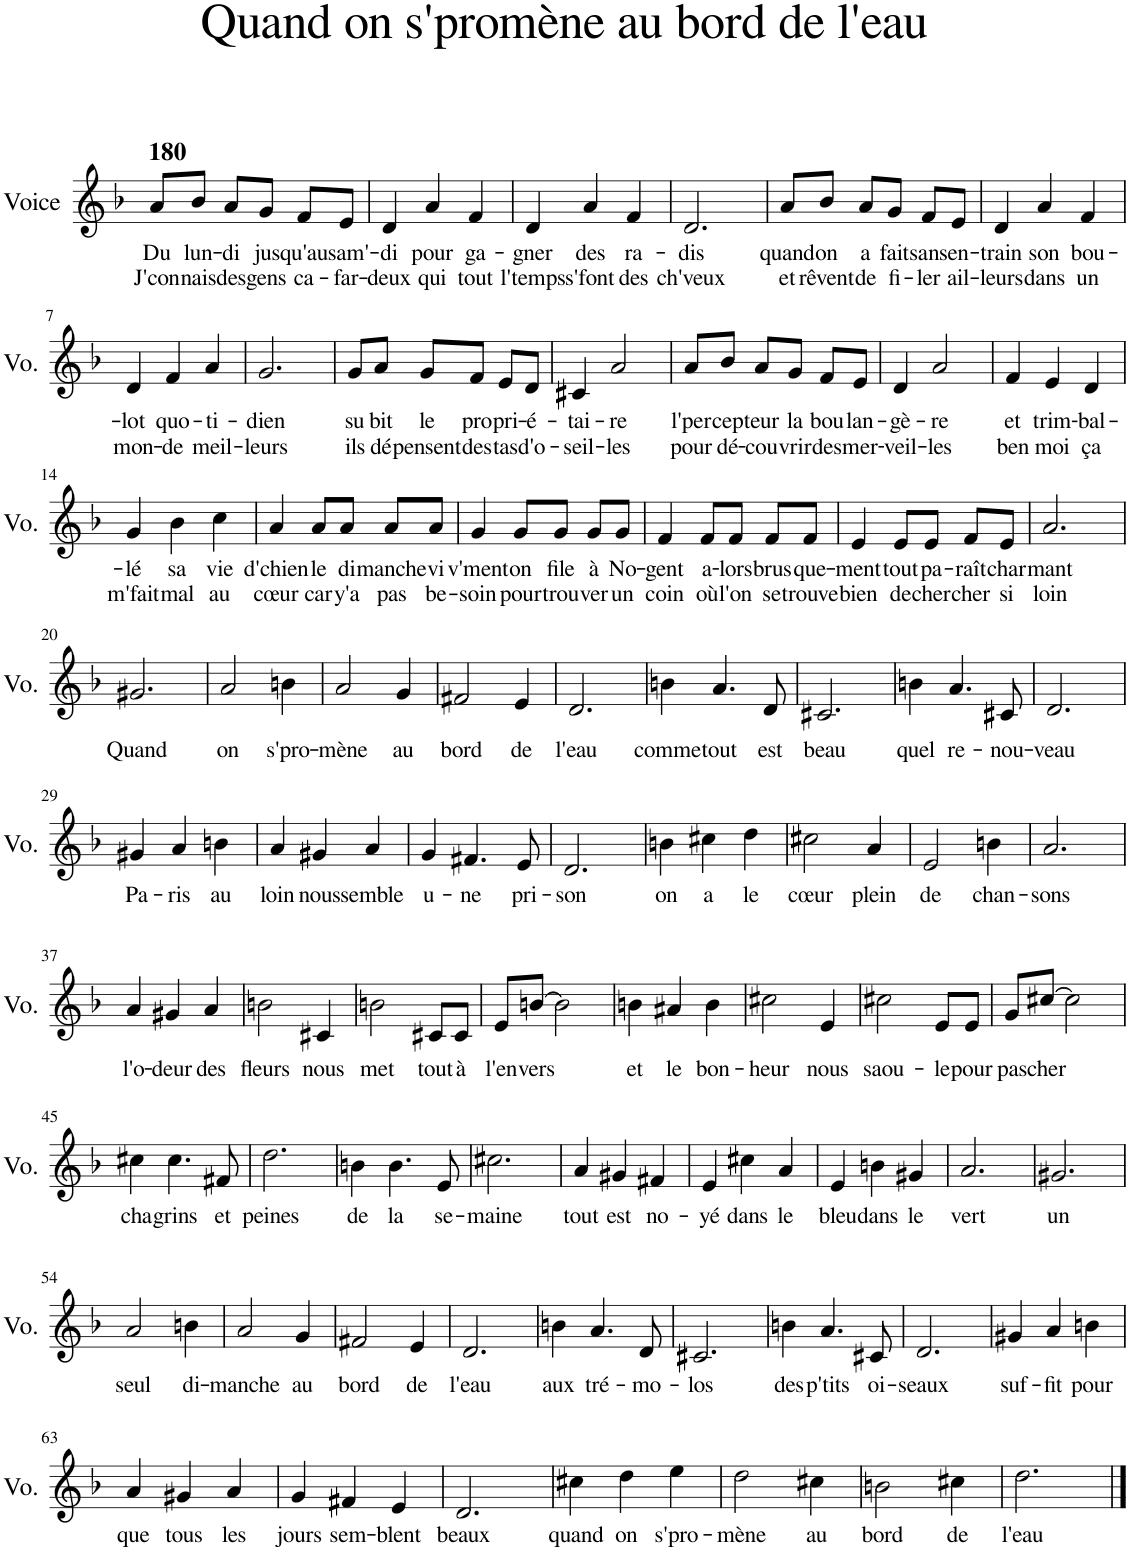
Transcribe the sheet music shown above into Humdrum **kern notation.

**kern	**text	**text
*part1	*part1	*part1
*staff1	*staff1	*staff1
*I"Voice	*	*
*I'Vo.	*	*
*clefG2	*	*
*k[b-]	*	*
=1	=1	=1
!LO:TX:a:B:t=180	!	!
!	!LO:LY:b	!LO:LY:b
8a/L	Du	J'con-
!	!LO:LY:b	!LO:LY:b
8b-/J	lun-	-nais
!	!LO:LY:b	!LO:LY:b
8a/L	-di	des
!	!LO:LY:b	!LO:LY:b
8g/J	jus-	gens
!	!LO:LY:b	!LO:LY:b
8f/L	-qu'au	ca-
!	!LO:LY:b	!LO:LY:b
8e/J	sam'-	-far-
=2	=2	=2
!	!LO:LY:b	!LO:LY:b
4d/	-di	-deux
!	!LO:LY:b	!LO:LY:b
4a/	pour	qui
!	!LO:LY:b	!LO:LY:b
4f/	ga-	tout
=3	=3	=3
!	!LO:LY:b	!LO:LY:b
4d/	-gner	l'temps
!	!LO:LY:b	!LO:LY:b
4a/	des	s'font
!	!LO:LY:b	!LO:LY:b
4f/	ra-	des
=4	=4	=4
!	!LO:LY:b	!LO:LY:b
2.d/	-dis	ch'veux
=5	=5	=5
!	!LO:LY:b	!LO:LY:b
8a/L	quand	et
!	!LO:LY:b	!LO:LY:b
8b-/J	on	rêvent
!	!LO:LY:b	!LO:LY:b
8a/L	a	de
!	!LO:LY:b	!LO:LY:b
8g/J	fait	fi-
!	!LO:LY:b	!LO:LY:b
8f/L	sans	-ler
!	!LO:LY:b	!LO:LY:b
8e/J	en-	ail-
=6	=6	=6
!	!LO:LY:b	!LO:LY:b
4d/	-train	-leurs
!	!LO:LY:b	!LO:LY:b
4a/	son	dans
!	!LO:LY:b	!LO:LY:b
4f/	bou-	un
!!LO:LB:g=z
=7	=7	=7
!	!LO:LY:b	!LO:LY:b
4d/	-lot	mon-
!	!LO:LY:b	!LO:LY:b
4f/	quo-	-de
!	!LO:LY:b	!LO:LY:b
4a/	-ti-	meil-
=8	=8	=8
!	!LO:LY:b	!LO:LY:b
2.g/	-dien	-leurs
=9	=9	=9
!	!LO:LY:b	!LO:LY:b
8g/L	su-	ils
!	!LO:LY:b	!LO:LY:b
8a/J	-bit	dé-
!	!LO:LY:b	!LO:LY:b
8g/L	le	-pensent
!	!LO:LY:b	!LO:LY:b
8f/J	pro-	des
!	!LO:LY:b	!LO:LY:b
8e/L	-pri-	tas
!	!LO:LY:b	!LO:LY:b
8d/J	-é-	d'o-
=10	=10	=10
!	!LO:LY:b	!LO:LY:b
4c#X/	-tai-	-seil-
!	!LO:LY:b	!LO:LY:b
2a/	-re	-les
=11	=11	=11
!	!LO:LY:b	!LO:LY:b
8a/L	l'per-	pour
!	!LO:LY:b	!LO:LY:b
8b-/J	-cep-	dé-
!	!LO:LY:b	!LO:LY:b
8a/L	-teur	-cou-
!	!LO:LY:b	!LO:LY:b
8g/J	la	-vrir
!	!LO:LY:b	!LO:LY:b
8f/L	bou-	des
!	!LO:LY:b	!LO:LY:b
8e/J	-lan-	mer-
=12	=12	=12
!	!LO:LY:b	!LO:LY:b
4d/	-gè-	-veil-
!	!LO:LY:b	!LO:LY:b
2a/	-re	-les
=13	=13	=13
!	!LO:LY:b	!LO:LY:b
4f/	et	ben
!	!LO:LY:b	!LO:LY:b
4e/	trim-	moi
!	!LO:LY:b	!LO:LY:b
4d/	-bal-	ça
!!LO:LB:g=z
=14	=14	=14
!	!LO:LY:b	!LO:LY:b
4g/	-lé	m'fait
!	!LO:LY:b	!LO:LY:b
4b-\	sa	mal
!	!LO:LY:b	!LO:LY:b
4cc\	vie	au
=15	=15	=15
!	!LO:LY:b	!LO:LY:b
4a/	d'chien	cœur
!	!LO:LY:b	!LO:LY:b
8a/L	le	car
!	!LO:LY:b	!LO:LY:b
8a/J	di-	y'a
!	!LO:LY:b	!LO:LY:b
8a/L	-manche	pas
!	!LO:LY:b	!LO:LY:b
8a/J	vi-	be-
=16	=16	=16
!	!LO:LY:b	!LO:LY:b
4g/	-v'ment	-soin
!	!LO:LY:b	!LO:LY:b
8g/L	on	pour
!	!LO:LY:b	!LO:LY:b
8g/J	file	trou-
!	!LO:LY:b	!LO:LY:b
8g/L	à	-ver
!	!LO:LY:b	!LO:LY:b
8g/J	No-	un
=17	=17	=17
!	!LO:LY:b	!LO:LY:b
4f/	-gent	coin
!	!LO:LY:b	!LO:LY:b
8f/L	a-	où
!	!LO:LY:b	!LO:LY:b
8f/J	-lors	l'on
!	!LO:LY:b	!LO:LY:b
8f/L	brus-	se
!	!LO:LY:b	!LO:LY:b
8f/J	-que-	trouve
=18	=18	=18
!	!LO:LY:b	!LO:LY:b
4e/	-ment	bien
!	!LO:LY:b	!LO:LY:b
8e/L	tout	de
!	!LO:LY:b	!LO:LY:b
8e/J	pa-	cher-
!	!LO:LY:b	!LO:LY:b
8f/L	-raît	-cher
!	!LO:LY:b	!LO:LY:b
8e/J	char-	si
=19	=19	=19
!	!LO:LY:b	!LO:LY:b
2.a/	-mant	loin
!!LO:LB:g=z
=20	=20	=20
!	!LO:LY:b	!
2.g#X/	Quand	.
=21	=21	=21
!	!LO:LY:b	!
2a/	on	.
!	!LO:LY:b	!
4bn\	s'pro-	.
=22	=22	=22
!	!LO:LY:b	!
2a/	-mène	.
!	!LO:LY:b	!
4g/	au	.
=23	=23	=23
!	!LO:LY:b	!
2f#X/	bord	.
!	!LO:LY:b	!
4e/	de	.
=24	=24	=24
!	!LO:LY:b	!
2.d/	l'eau	.
=25	=25	=25
!	!LO:LY:b	!
4bn\	comme	.
!	!LO:LY:b	!
4.a/	tout	.
!	!LO:LY:b	!
8d/	est	.
=26	=26	=26
!	!LO:LY:b	!
2.c#X/	beau	.
=27	=27	=27
!	!LO:LY:b	!
4bn\	quel	.
!	!LO:LY:b	!
4.a/	re-	.
!	!LO:LY:b	!
8c#X/	-nou-	.
=28	=28	=28
!	!LO:LY:b	!
2.d/	-veau	.
!!LO:LB:g=z
=29	=29	=29
!	!LO:LY:b	!
4g#X/	Pa-	.
!	!LO:LY:b	!
4a/	-ris	.
!	!LO:LY:b	!
4bn\	au	.
=30	=30	=30
!	!LO:LY:b	!
4a/	loin	.
!	!LO:LY:b	!
4g#X/	nous	.
!	!LO:LY:b	!
4a/	semble	.
=31	=31	=31
!	!LO:LY:b	!
4g/	u-	.
!	!LO:LY:b	!
4.f#X/	-ne	.
!	!LO:LY:b	!
8e/	pri-	.
=32	=32	=32
!	!LO:LY:b	!
2.d/	-son	.
=33	=33	=33
!	!LO:LY:b	!
4bn\	on	.
!	!LO:LY:b	!
4cc#X\	a	.
!	!LO:LY:b	!
4dd\	le	.
=34	=34	=34
!	!LO:LY:b	!
2cc#X\	cœur	.
!	!LO:LY:b	!
4a/	plein	.
=35	=35	=35
!	!LO:LY:b	!
2e/	de	.
!	!LO:LY:b	!
4bn\	chan-	.
=36	=36	=36
!	!LO:LY:b	!
2.a/	-sons	.
!!LO:LB:g=z
=37	=37	=37
!	!LO:LY:b	!
4a/	l'o-	.
!	!LO:LY:b	!
4g#X/	-deur	.
!	!LO:LY:b	!
4a/	des	.
=38	=38	=38
!	!LO:LY:b	!
2bn\	fleurs	.
!	!LO:LY:b	!
4c#X/	nous	.
=39	=39	=39
!	!LO:LY:b	!
2bn\	met	.
!	!LO:LY:b	!
8c#X/L	tout	.
!	!LO:LY:b	!
8c#/J	à	.
=40	=40	=40
!	!LO:LY:b	!
8e/L	l'en-	.
!	!LO:LY:b	!
[8bn/J	-vers	.
2b\]	.	.
=41	=41	=41
!	!LO:LY:b	!
4bn\	et	.
!	!LO:LY:b	!
4a#X/	le	.
!	!LO:LY:b	!
4b\	bon-	.
=42	=42	=42
!	!LO:LY:b	!
2cc#X\	-heur	.
!	!LO:LY:b	!
4e/	nous	.
=43	=43	=43
!	!LO:LY:b	!
2cc#X\	saou-	.
!	!LO:LY:b	!
8e/L	-le	.
!	!LO:LY:b	!
8e/J	pour	.
=44	=44	=44
!	!LO:LY:b	!
8g/L	pas	.
!	!LO:LY:b	!
[8cc#X/J	cher	.
2cc#\]	.	.
!!LO:LB:g=z
=45	=45	=45
!	!LO:LY:b	!
4cc#X\	cha-	.
!	!LO:LY:b	!
4.cc#\	-grins	.
!	!LO:LY:b	!
8f#X/	et	.
=46	=46	=46
!	!LO:LY:b	!
2.dd\	peines	.
=47	=47	=47
!	!LO:LY:b	!
4bn\	de	.
!	!LO:LY:b	!
4.b\	la	.
!	!LO:LY:b	!
8e/	se-	.
=48	=48	=48
!	!LO:LY:b	!
2.cc#X\	-maine	.
=49	=49	=49
!	!LO:LY:b	!
4a/	tout	.
!	!LO:LY:b	!
4g#X/	est	.
!	!LO:LY:b	!
4f#X/	no-	.
=50	=50	=50
!	!LO:LY:b	!
4e/	-yé	.
!	!LO:LY:b	!
4cc#X\	dans	.
!	!LO:LY:b	!
4a/	le	.
=51	=51	=51
!	!LO:LY:b	!
4e/	bleu	.
!	!LO:LY:b	!
4bn\	dans	.
!	!LO:LY:b	!
4g#X/	le	.
=52	=52	=52
!	!LO:LY:b	!
2.a/	vert	.
=53	=53	=53
!	!LO:LY:b	!
2.g#X/	un	.
!!LO:LB:g=z
=54	=54	=54
!	!LO:LY:b	!
2a/	seul	.
!	!LO:LY:b	!
4bn\	di-	.
=55	=55	=55
!	!LO:LY:b	!
2a/	-manche	.
!	!LO:LY:b	!
4g/	au	.
=56	=56	=56
!	!LO:LY:b	!
2f#X/	bord	.
!	!LO:LY:b	!
4e/	de	.
=57	=57	=57
!	!LO:LY:b	!
2.d/	l'eau	.
=58	=58	=58
!	!LO:LY:b	!
4bn\	aux	.
!	!LO:LY:b	!
4.a/	tré-	.
!	!LO:LY:b	!
8d/	-mo-	.
=59	=59	=59
!	!LO:LY:b	!
2.c#X/	-los	.
=60	=60	=60
!	!LO:LY:b	!
4bn\	des	.
!	!LO:LY:b	!
4.a/	p'tits	.
!	!LO:LY:b	!
8c#X/	oi-	.
=61	=61	=61
!	!LO:LY:b	!
2.d/	-seaux	.
=62	=62	=62
!	!LO:LY:b	!
4g#X/	suf-	.
!	!LO:LY:b	!
4a/	-fit	.
!	!LO:LY:b	!
4bn\	pour	.
!!LO:LB:g=z
=63	=63	=63
!	!LO:LY:b	!
4a/	que	.
!	!LO:LY:b	!
4g#X/	tous	.
!	!LO:LY:b	!
4a/	les	.
=64	=64	=64
!	!LO:LY:b	!
4g/	jours	.
!	!LO:LY:b	!
4f#X/	sem-	.
!	!LO:LY:b	!
4e/	-blent	.
=65	=65	=65
!	!LO:LY:b	!
2.d/	beaux	.
=66	=66	=66
!	!LO:LY:b	!
4cc#X\	quand	.
!	!LO:LY:b	!
4dd\	on	.
!	!LO:LY:b	!
4ee\	s'pro-	.
=67	=67	=67
!	!LO:LY:b	!
2dd\	-mène	.
!	!LO:LY:b	!
4cc#X\	au	.
=68	=68	=68
!	!LO:LY:b	!
2bn\	bord	.
!	!LO:LY:b	!
4cc#X\	de	.
=69	=69	=69
!	!LO:LY:b	!
2.dd\	l'eau	.
==	==	==
*-	*-	*-
